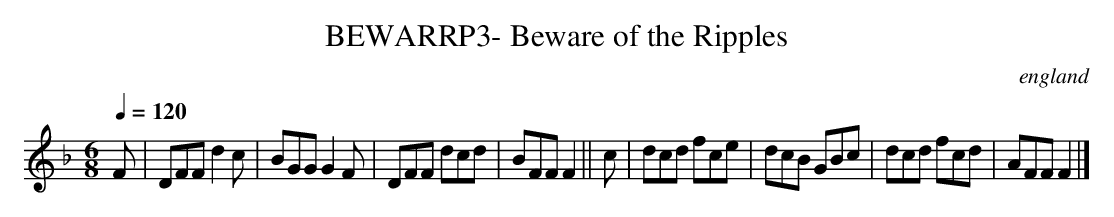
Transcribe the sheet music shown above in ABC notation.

X:1
T:BEWARRP3- Beware of the Ripples
O:england
Q:1/4=120
L:1/8
M:6/8
K:F
F|DFFd2c|BGGG2F|DFF dcd|BFFF2||\
c|dcd fce|dcB GBc|dcd fcd|AFFF2|]
